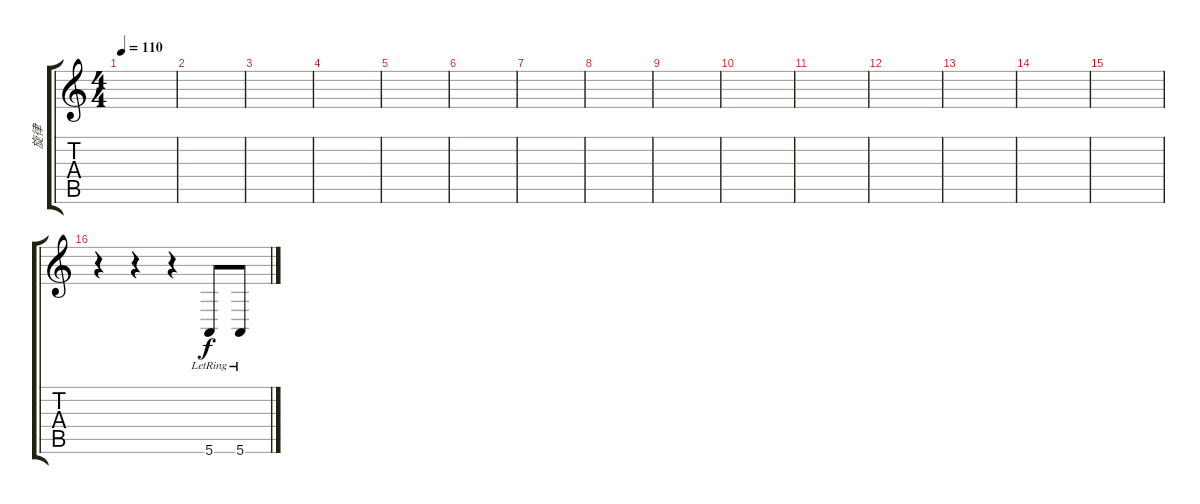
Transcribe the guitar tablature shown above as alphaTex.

\track ("旋律" "旋律") {instrument churchorgan}
\staff {score tabs}
\tuning (E4 B3 G3 D3 A2 E2) {hide}
\ts (4 4)
\tempo 110
\clef g2
\ks c
|
|
|
|
|
|
|
|
|
|
|
|
|
|
|
r.4 r.4 r.4 5.6{lr}.8 5.6{lr}.8
